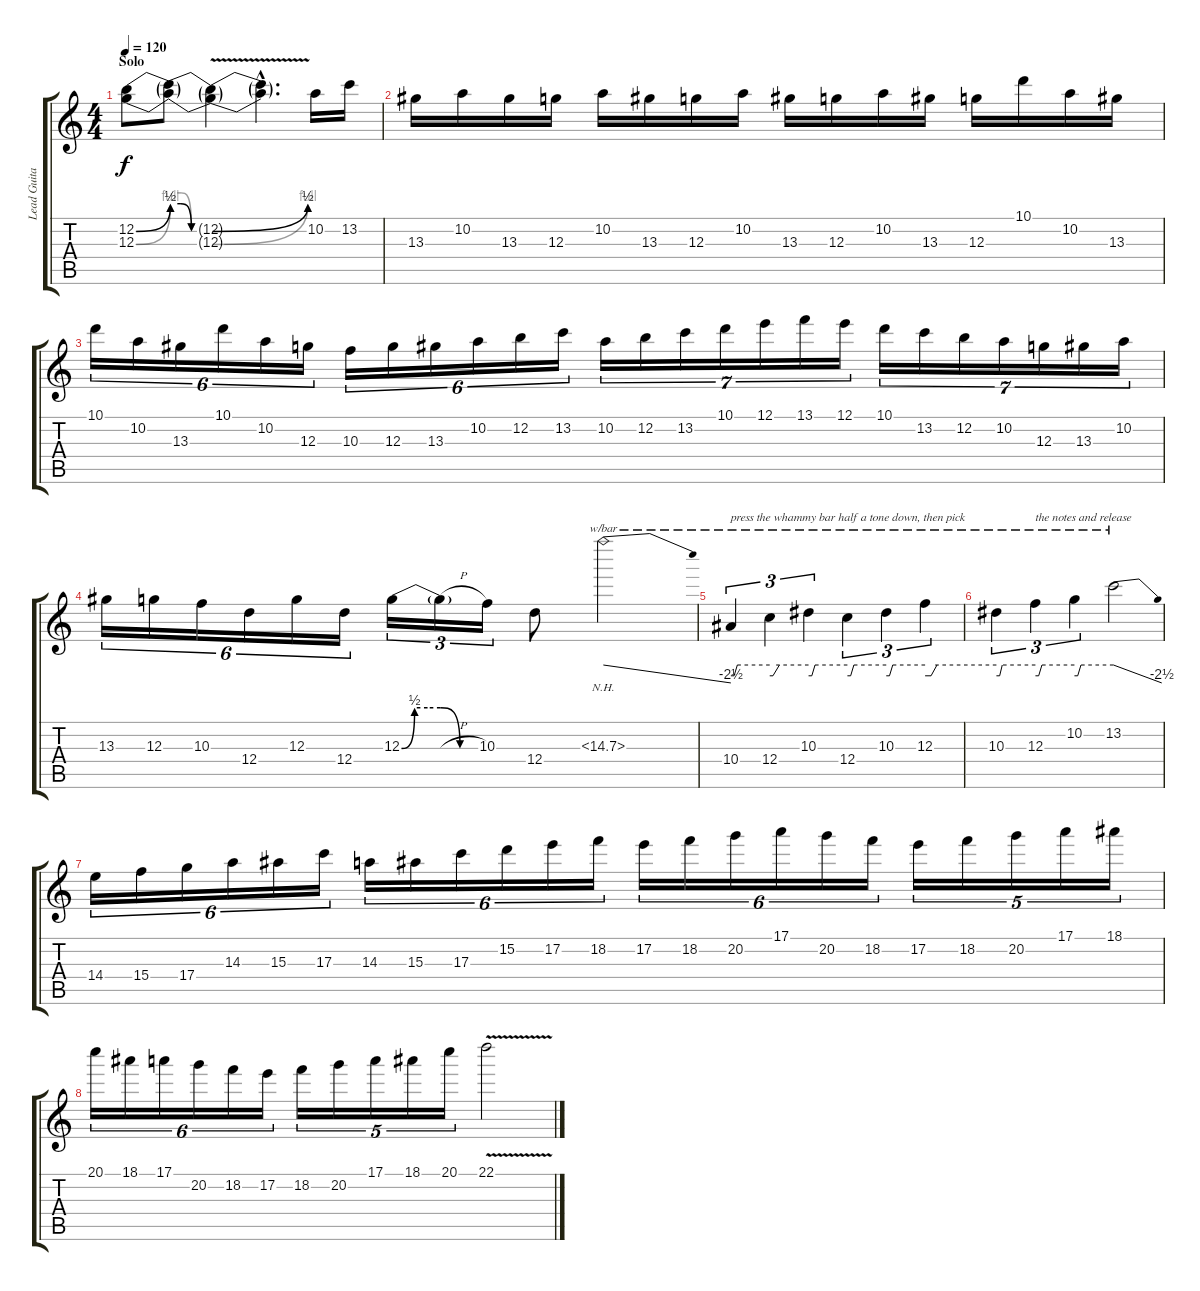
\track ("Lead Guitar" "Lead Guita") {instrument distortionguitar}
\staff {score tabs}
\tuning (E4 B3 G3 D3 A2 D2) {hide}
\ts (4 4)
\section ("" "Solo")
\tempo 120
\clef g2
\ks c
(12.2{be (bend 0 0 60 2)} 12.3{be (bend 0 0 60 4)}).8{dy f} (12.2{be (custom 0 2 15 2 30 0 60 0) t} 12.3{be (custom 0 4 15 4 30 0 60 0) t}).8 (12.2{be (bend 0 0 60 2) v t} 12.3{be (bend 0 0 60 4) v t}).4 (12.2{hac t} 12.3{hac t}).4{d} 10.2.16 13.2.16 |
13.3.16 10.2.16 13.3.16 12.3.16 10.2.16 13.3.16 12.3.16 10.2.16 13.3.16 12.3.16 10.2.16 13.3.16 12.3.16 10.1.16 10.2.16 13.3.16 |
10.1.16{tu (6 4)} 10.2.16{tu (6 4)} 13.3.16{tu (6 4)} 10.1.16{tu (6 4)} 10.2.16{tu (6 4)} 12.3.16{tu (6 4)} 10.3.16{tu (6 4)} 12.3.16{tu (6 4)} 13.3.16{tu (6 4)} 10.2.16{tu (6 4)} 12.2.16{tu (6 4)} 13.2.16{tu (6 4)} 10.2.16{tu (7 4)} 12.2.16{tu (7 4)} 13.2.16{tu (7 4)} 10.1.16{tu (7 4)} 12.1.16{tu (7 4)} 13.1.16{tu (7 4)} 12.1.16{tu (7 4)} 10.1.16{tu (7 4)} 13.2.16{tu (7 4)} 12.2.16{tu (7 4)} 10.2.16{tu (7 4)} 12.3.16{tu (7 4)} 13.3.16{tu (7 4)} 10.2.16{tu (7 4)} |
13.3.16{tu (6 4)} 12.3.16{tu (6 4)} 10.3.16{tu (6 4)} 12.4.16{tu (6 4)} 12.3.16{tu (6 4)} 12.4.16{tu (6 4)} 12.3{be (custom 0 0 10 2 20 2 30 2 45 0 60 0)}.16{tu (3 2)} 12.3{h t}.16{tu (3 2)} 10.3.16{tu (3 2)} 12.4.8 14.3{nh}.2{tbe (dive default 0 0 60 -10)} |
10.4.4{tu (3 2) tbe (custom default 0 -4 5 -4 10 0 60 0) txt "press the whammy bar half a tone down, then pick"} 12.4.4{tu (3 2) tbe (custom default 0 -4 5 -4 15 0 60 0)} 10.3.4{tu (3 2) tbe (custom default 0 -4 5 -4 10 0 60 0)} 12.4.4{tu (3 2) tbe (custom default 0 -4 5 -4 10 0 60 0)} 10.3.4{tu (3 2) tbe (custom default 0 -4 5 -4 10 0 60 0)} 12.3.4{tu (3 2) tbe (custom default 0 -4 5 -4 10 0 60 0)} |
10.3.4{tu (3 2) tbe (custom default 0 -4 5 -4 9 0 60 0)} 12.3.4{tu (3 2) tbe (custom default 0 -4 5 -4 10 0 60 0) txt "the notes and release"} 10.2.4{tu (3 2) tbe (custom default 0 -4 5 -4 10 0 60 0)} 13.2.2{tbe (dive default 0 0 60 -10)} |
14.4.16{tu (6 4)} 15.4.16{tu (6 4)} 17.4.16{tu (6 4)} 14.3.16{tu (6 4)} 15.3.16{tu (6 4)} 17.3.16{tu (6 4)} 14.3.16{tu (6 4)} 15.3.16{tu (6 4)} 17.3.16{tu (6 4)} 15.2.16{tu (6 4)} 17.2.16{tu (6 4)} 18.2.16{tu (6 4)} 17.2.16{tu (6 4)} 18.2.16{tu (6 4)} 20.2.16{tu (6 4)} 17.1.16{tu (6 4)} 20.2.16{tu (6 4)} 18.2.16{tu (6 4)} 17.2.16{tu (5 4)} 18.2.16{tu (5 4)} 20.2.16{tu (5 4)} 17.1.16{tu (5 4)} 18.1.16{tu (5 4)} |
20.1.16{tu (6 4)} 18.1.16{tu (6 4)} 17.1.16{tu (6 4)} 20.2.16{tu (6 4)} 18.2.16{tu (6 4)} 17.2.16{tu (6 4)} 18.2.16{tu (5 4)} 20.2.16{tu (5 4)} 17.1.16{tu (5 4)} 18.1.16{tu (5 4)} 20.1.16{tu (5 4)} 22.1{v}.2
